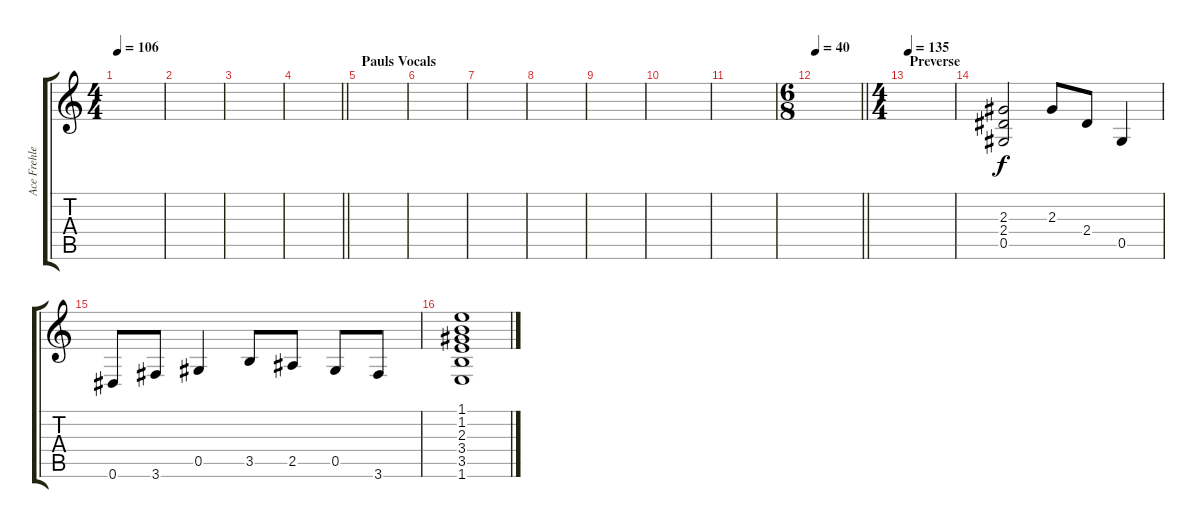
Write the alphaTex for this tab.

\track ("Ace Frehley" "Ace Frehle") {instrument overdrivenguitar}
\staff {score tabs}
\tuning (Eb4 Bb3 Gb3 Db3 Ab2 Eb2) {hide}
\ts (4 4)
\tempo 106
\clef g2
\ks aminor
|
|
|
\barLineRight lightlight
|
\section ("" "Pauls Vocals")
\ks c
|
|
|
|
|
|
|
\ts (6 8)
\tempo 40
\barLineRight lightlight
|
\ts (4 4)
\section ("" "Preverse")
\tempo 135
|
(2.3 2.4 0.5).2 2.3.8 2.4.8 0.5.4 |
0.6.8 3.6.8 0.5.4 3.5.8 2.5.8 0.5.8 3.6.8 |
(1.1 1.2 2.3 3.4 3.5 1.6).1
